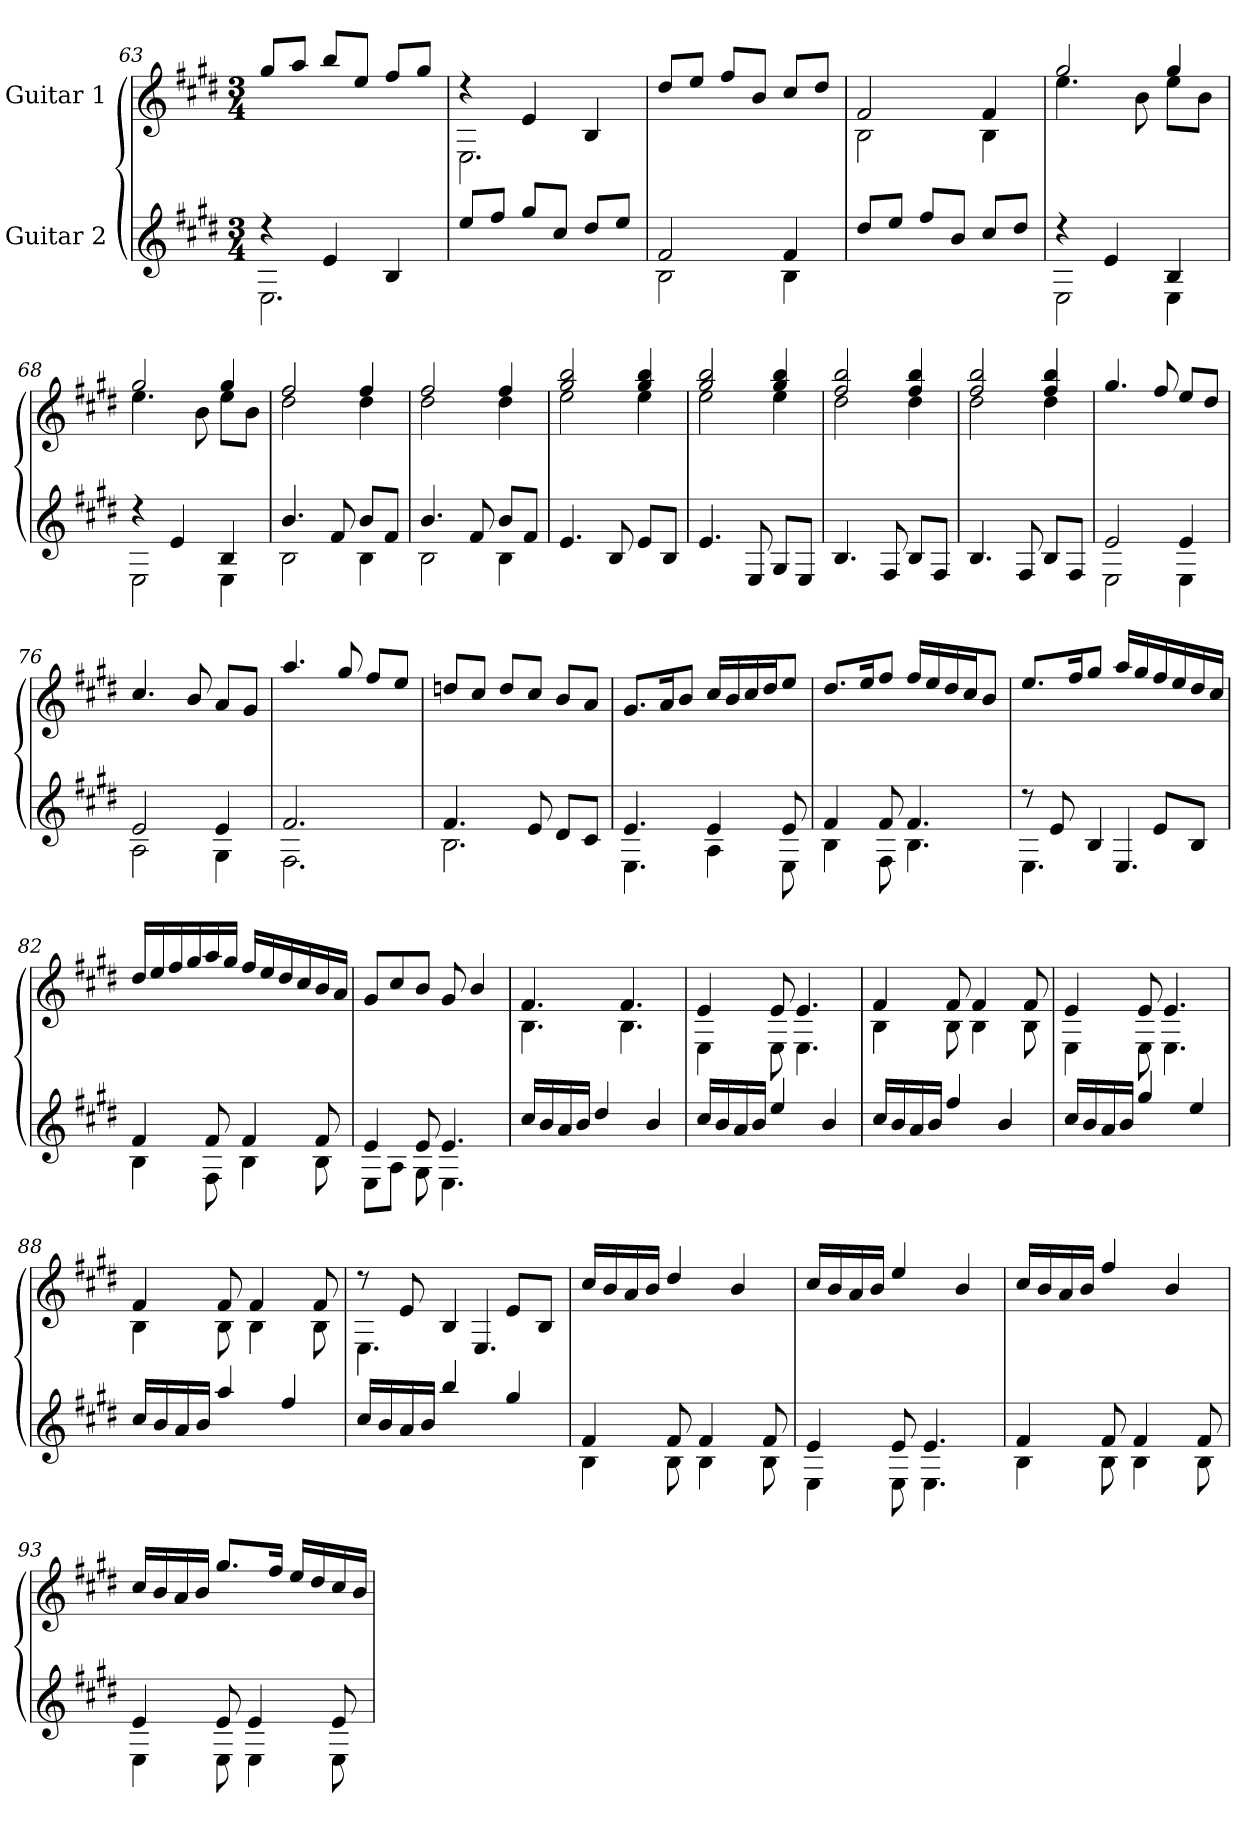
**kern	**kern
*part2	*part1
*staff2	*staff1
*I"Guitar 2	*I"Guitar 1
*clefG2	*clefG2
*ITrd7c12	*ITrd7c12
*k[f#c#g#d#]	*k[f#c#g#d#]
*E:	*E:
*M3/4	*M3/4
=63	=63
*^	*
4r	2.EEi\	8g#i/L
.	.	8ai/J
4Ei/	.	8bi/L
.	.	8ei/J
4BBi/	.	8f#i/L
.	.	8g#i/J
*v	*v	*
=64	=64
*	*^
8ei/L	4r	2.EEi\
8f#i/J	.	.
8g#i/L	4Ei/	.
8c#i/J	.	.
8d#i/L	4BBi/	.
8ei/J	.	.
*	*v	*v
=65	=65
*^	*
2F#i/	2BBi\	8d#i/L
.	.	8ei/J
.	.	8f#i/L
.	.	8Bi/J
4F#i/	4BBi\	8c#i/L
.	.	8d#i/J
*v	*v	*
!!LO:LB:g=z
=66	=66
*	*^
8d#i/L	2F#i/	2BBi\
8ei/J	.	.
8f#i/L	.	.
8Bi/J	.	.
8c#i/L	4F#i/	4BBi\
8d#i/J	.	.
=67	=67	=67
*^	*	*
4r	2EEi\	2g#i/	4.ei\
4Ei/	.	.	.
.	.	.	8Bi\
4BBi/	4EEi\	4g#i/	8ei\L
.	.	.	8Bi\J
=68	=68	=68	=68
4r	2EEi\	2g#i/	4.ei\
4Ei/	.	.	.
.	.	.	8Bi\
4BBi/	4EEi\	4g#i/	8ei\L
.	.	.	8Bi\J
=69	=69	=69	=69
4.Bi/	2BBi\	2f#i/	2d#i\
8F#i/	.	.	.
8Bi/L	4BBi\	4f#i/	4d#i\
8F#i/J	.	.	.
=70	=70	=70	=70
4.Bi/	2BBi\	2f#i/	2d#i\
8F#i/	.	.	.
8Bi/L	4BBi\	4f#i/	4d#i\
8F#i/J	.	.	.
*v	*v	*	*
=71	=71	=71
4.Ei/	2g#i/ 2bi	2ei\
8BBi/	.	.
8Ei/L	4g#i/ 4bi	4ei\
8BBi/J	.	.
=72	=72	=72
4.Ei/	2g#i/ 2bi	2ei\
8EEi/	.	.
8GG#i/L	4g#i/ 4bi	4ei\
8EEi/J	.	.
=73	=73	=73
4.BBi/	2f#i/ 2bi	2d#i\
8FF#i/	.	.
8BBi/L	4f#i/ 4bi	4d#i\
8FF#i/J	.	.
=74	=74	=74
4.BBi/	2f#i/ 2bi	2d#i\
8FF#i/	.	.
8BBi/L	4f#i/ 4bi	4d#i\
8FF#i/J	.	.
*	*v	*v
!!LO:LB:g=z
=75	=75
*^	*
2Ei/	2EEi\	4.g#i/
.	.	8f#i/
4Ei/	4EEi\	8ei/L
.	.	8d#i/J
=76	=76	=76
2Ei/	2AAi\	4.c#i/
.	.	8Bi/
4Ei/	4GG#i\	8Ai/L
.	.	8G#i/J
=77	=77	=77
2.F#i/	2.FF#i\	4.ai/
.	.	8g#i/
.	.	8f#i/L
.	.	8ei/J
=78	=78	=78
4.F#i/	2.BBi\	8dni/L
.	.	8c#i/J
.	.	8di/L
8Ei/	.	8c#i/J
8D#i/L	.	8Bi/L
8C#i/J	.	8Ai/J
=79	=79	=79
4.Ei/	4.EEi\	8.G#i/L
.	.	16Ai/k
.	.	8Bi/J
4Ei/	4AAi\	16c#i/LL
.	.	16Bi/
.	.	16c#i/
.	.	16d#i/J
8Ei/	8EEi\	8ei/J
=80	=80	=80
4F#i/	4BBi\	8.d#i/L
.	.	16ei/k
8F#i/	8FF#i\	8f#i/J
4.F#i/	4.BBi\	16f#i/LL
.	.	16ei/
.	.	16d#i/
.	.	16c#i/J
.	.	8Bi/J
=81	=81	=81
8r	4.EEi\	8.ei/L
8Ei/	.	.
.	.	16f#i/k
4BBi/	.	8g#i/J
.	4.EEi/	16ai/LL
.	.	16g#i/
8Ei/L	.	16f#i/
.	.	16ei/
8BBi/J	.	16d#i/
.	.	16c#i/JJ
!!LO:LB:g=z
=82	=82	=82
4F#i/	4BBi\	16d#i/LL
.	.	16ei/
.	.	16f#i/
.	.	16g#i/
8F#i/	8FF#i\	16ai/
.	.	16g#i/JJ
4F#i/	4BBi\	16f#i/LL
.	.	16ei/
.	.	16d#i/
.	.	16c#i/
8F#i/	8BBi\	16Bi/
.	.	16Ai/JJ
=83	=83	=83
4Ei/	8EEi\L	8G#i/L
.	8AAi\J	8c#i/
8Ei/	8GG#i\	8Bi/J
4.Ei/	4.EEi\	8G#i/
.	.	4Bi/
*v	*v	*
=84	=84
*	*^
16c#i/LL	4.F#i/	4.BBi\
16Bi/	.	.
16Ai/	.	.
16Bi/JJ	.	.
4d#i/	.	.
.	4.F#i/	4.BBi\
4Bi/	.	.
=85	=85	=85
16c#i/LL	4Ei/	4EEi\
16Bi/	.	.
16Ai/	.	.
16Bi/JJ	.	.
4ei/	8Ei/	8EEi\
.	4.Ei/	4.EEi\
4Bi/	.	.
=86	=86	=86
16c#i/LL	4F#i/	4BBi\
16Bi/	.	.
16Ai/	.	.
16Bi/JJ	.	.
4f#i/	8F#i/	8BBi\
.	4F#i/	4BBi\
4Bi/	.	.
.	8F#i/	8BBi\
=87	=87	=87
16c#i/LL	4Ei/	4EEi\
16Bi/	.	.
16Ai/	.	.
16Bi/JJ	.	.
4g#i/	8Ei/	8EEi\
.	4.Ei/	4.EEi\
4ei/	.	.
=88	=88	=88
16c#i/LL	4F#i/	4BBi\
16Bi/	.	.
16Ai/	.	.
16Bi/JJ	.	.
4ai/	8F#i/	8BBi\
.	4F#i/	4BBi\
4f#i/	.	.
.	8F#i/	8BBi\
!!LO:PB:g=z	!!
=89	=89	=89
16c#i/LL	8r	4.EEi\
16Bi/	.	.
16Ai/	8Ei/	.
16Bi/JJ	.	.
4bi/	4BBi/	.
.	.	4.EEi/
4g#i/	8Ei/L	.
.	8BBi/J	.
*	*v	*v
=90	=90
*^	*
4F#i/	4BBi\	16c#i/LL
.	.	16Bi/
.	.	16Ai/
.	.	16Bi/JJ
8F#i/	8BBi\	4d#i/
4F#i/	4BBi\	.
.	.	4Bi/
8F#i/	8BBi\	.
=91	=91	=91
4Ei/	4EEi\	16c#i/LL
.	.	16Bi/
.	.	16Ai/
.	.	16Bi/JJ
8Ei/	8EEi\	4ei/
4.Ei/	4.EEi\	.
.	.	4Bi/
=92	=92	=92
4F#i/	4BBi\	16c#i/LL
.	.	16Bi/
.	.	16Ai/
.	.	16Bi/JJ
8F#i/	8BBi\	4f#i/
4F#i/	4BBi\	.
.	.	4Bi/
8F#i/	8BBi\	.
=93	=93	=93
4Ei/	4EEi\	16c#i/LL
.	.	16Bi/
.	.	16Ai/
.	.	16Bi/JJ
8Ei/	8EEi\	8.g#i/L
4Ei/	4EEi\	.
.	.	16f#i/Jk
.	.	16ei/LL
.	.	16d#i/
8Ei/	8EEi\	16c#i/
.	.	16Bi/JJ
*v	*v	*
=	=
*-	*-
